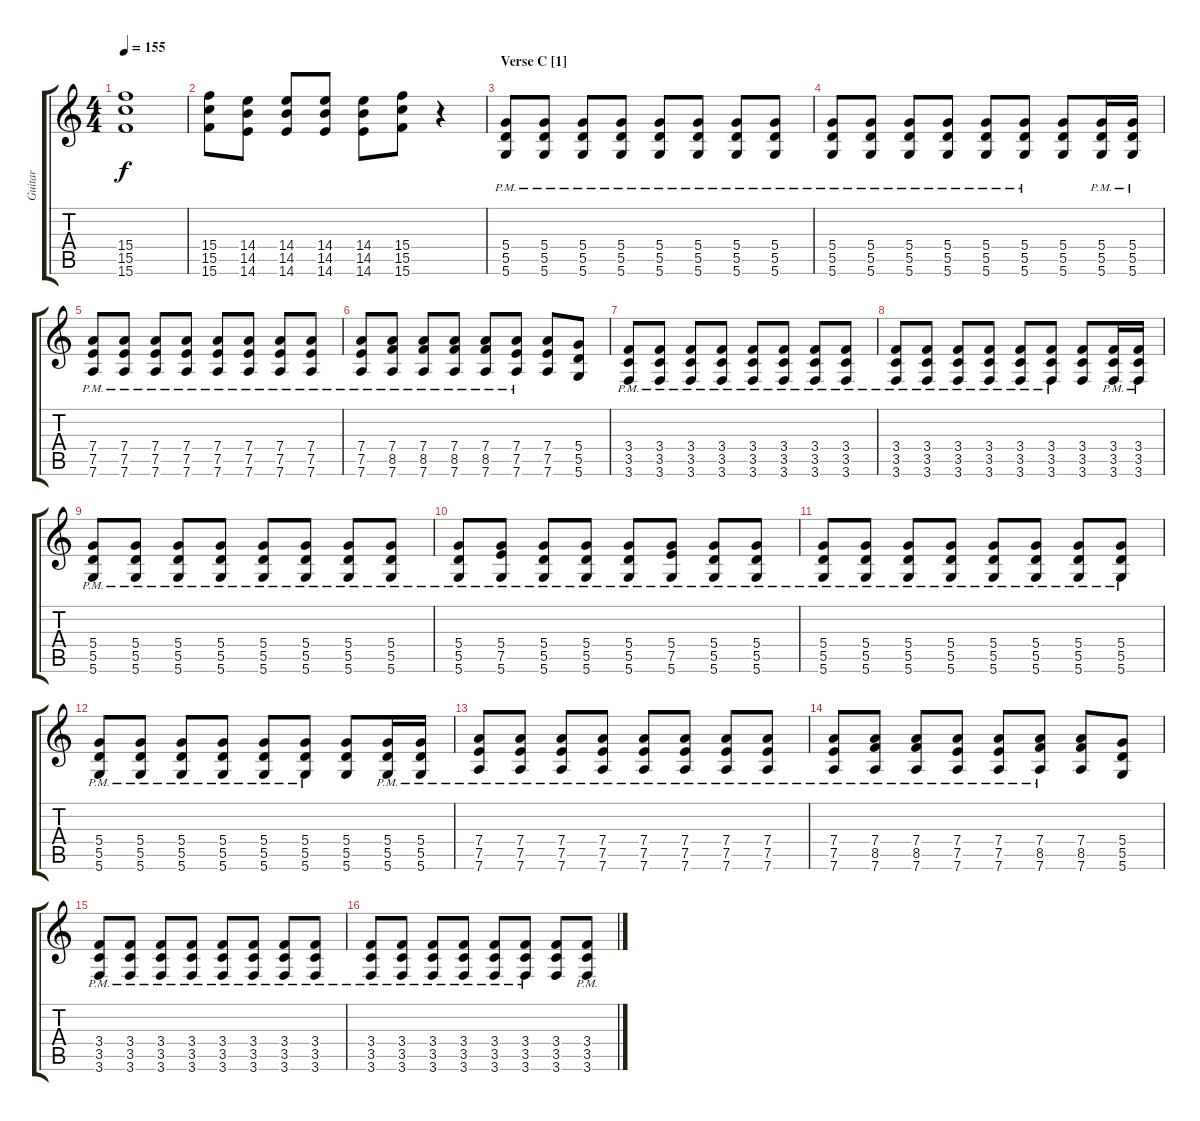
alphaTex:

\track ("Guitar" "Guitar") {instrument overdrivenguitar}
\staff {score tabs}
\tuning (E4 B3 G3 D3 A2 D2) {hide}
\ts (4 4)
\tempo 155
\clef g2
\ks c
(15.4 15.5 15.6).1{dy f} |
(15.4 15.5 15.6).8 (14.4 14.5 14.6).8 (14.4 14.5 14.6).8 (14.4 14.5 14.6).8 (14.4 14.5 14.6).8 (15.4 15.5 15.6).8 r.4 |
\section ("" "Verse C [1]")
(5.4{pm} 5.5{pm} 5.6{pm}).8 (5.4{pm} 5.5{pm} 5.6{pm}).8 (5.4{pm} 5.5{pm} 5.6{pm}).8 (5.4{pm} 5.5{pm} 5.6{pm}).8 (5.4{pm} 5.5{pm} 5.6{pm}).8 (5.4{pm} 5.5{pm} 5.6{pm}).8 (5.4{pm} 5.5{pm} 5.6{pm}).8 (5.4{pm} 5.5{pm} 5.6{pm}).8 |
(5.4{pm} 5.5{pm} 5.6{pm}).8 (5.4{pm} 5.5{pm} 5.6{pm}).8 (5.4{pm} 5.5{pm} 5.6{pm}).8 (5.4{pm} 5.5{pm} 5.6{pm}).8 (5.4{pm} 5.5{pm} 5.6{pm}).8 (5.4{pm} 5.5{pm} 5.6{pm}).8 (5.4 5.5 5.6).8 (5.4{pm} 5.5{pm} 5.6{pm}).16 (5.4{pm} 5.5{pm} 5.6{pm}).16 |
(7.4{pm} 7.5{pm} 7.6{pm}).8 (7.4{pm} 7.5{pm} 7.6{pm}).8 (7.4{pm} 7.5{pm} 7.6{pm}).8 (7.4{pm} 7.5{pm} 7.6{pm}).8 (7.4{pm} 7.5{pm} 7.6{pm}).8 (7.4{pm} 7.5{pm} 7.6{pm}).8 (7.4{pm} 7.5{pm} 7.6{pm}).8 (7.4{pm} 7.5{pm} 7.6{pm}).8 |
(7.4{pm} 7.5{pm} 7.6{pm}).8 (7.4{pm} 8.5{pm} 7.6{pm}).8 (7.4{pm} 8.5{pm} 7.6{pm}).8 (7.4{pm} 8.5{pm} 7.6{pm}).8 (7.4{pm} 8.5{pm} 7.6{pm}).8 (7.4{pm} 7.5{pm} 7.6{pm}).8 (7.4 7.5 7.6).8 (5.4 5.5 5.6).8 |
(3.4{pm} 3.5{pm} 3.6{pm}).8 (3.4{pm} 3.5{pm} 3.6{pm}).8 (3.4{pm} 3.5{pm} 3.6{pm}).8 (3.4{pm} 3.5{pm} 3.6{pm}).8 (3.4{pm} 3.5{pm} 3.6{pm}).8 (3.4{pm} 3.5{pm} 3.6{pm}).8 (3.4{pm} 3.5{pm} 3.6{pm}).8 (3.4{pm} 3.5{pm} 3.6{pm}).8 |
(3.4{pm} 3.5{pm} 3.6{pm}).8 (3.4{pm} 3.5{pm} 3.6{pm}).8 (3.4{pm} 3.5{pm} 3.6{pm}).8 (3.4{pm} 3.5{pm} 3.6{pm}).8 (3.4{pm} 3.5{pm} 3.6{pm}).8 (3.4{pm} 3.5{pm} 3.6{pm}).8 (3.4 3.5 3.6).8 (3.4{pm} 3.5{pm} 3.6{pm}).16 (3.4{pm} 3.5{pm} 3.6{pm}).16 |
(5.4{pm} 5.5{pm} 5.6{pm}).8 (5.4{pm} 5.5{pm} 5.6{pm}).8 (5.4{pm} 5.5{pm} 5.6{pm}).8 (5.4{pm} 5.5{pm} 5.6{pm}).8 (5.4{pm} 5.5{pm} 5.6{pm}).8 (5.4{pm} 5.5{pm} 5.6{pm}).8 (5.4{pm} 5.5{pm} 5.6{pm}).8 (5.4{pm} 5.5{pm} 5.6{pm}).8 |
(5.4{pm} 5.5{pm} 5.6{pm}).8 (5.4{pm} 7.5{pm} 5.6{pm}).8 (5.4{pm} 5.5{pm} 5.6{pm}).8 (5.4{pm} 5.5{pm} 5.6{pm}).8 (5.4{pm} 5.5{pm} 5.6{pm}).8 (5.4{pm} 7.5{pm} 5.6{pm}).8 (5.4{pm} 5.5{pm} 5.6{pm}).8 (5.4{pm} 5.5{pm} 5.6{pm}).8 |
(5.4{pm} 5.5{pm} 5.6{pm}).8 (5.4{pm} 5.5{pm} 5.6{pm}).8 (5.4{pm} 5.5{pm} 5.6{pm}).8 (5.4{pm} 5.5{pm} 5.6{pm}).8 (5.4{pm} 5.5{pm} 5.6{pm}).8 (5.4{pm} 5.5{pm} 5.6{pm}).8 (5.4{pm} 5.5{pm} 5.6{pm}).8 (5.4{pm} 5.5{pm} 5.6{pm}).8 |
(5.4{pm} 5.5{pm} 5.6{pm}).8 (5.4{pm} 5.5{pm} 5.6{pm}).8 (5.4{pm} 5.5{pm} 5.6{pm}).8 (5.4{pm} 5.5{pm} 5.6{pm}).8 (5.4{pm} 5.5{pm} 5.6{pm}).8 (5.4{pm} 5.5{pm} 5.6{pm}).8 (5.4 5.5 5.6).8 (5.4{pm} 5.5{pm} 5.6{pm}).16 (5.4{pm} 5.5{pm} 5.6{pm}).16 |
(7.4{pm} 7.5{pm} 7.6{pm}).8 (7.4{pm} 7.5{pm} 7.6{pm}).8 (7.4{pm} 7.5{pm} 7.6{pm}).8 (7.4{pm} 7.5{pm} 7.6{pm}).8 (7.4{pm} 7.5{pm} 7.6{pm}).8 (7.4{pm} 7.5{pm} 7.6{pm}).8 (7.4{pm} 7.5{pm} 7.6{pm}).8 (7.4{pm} 7.5{pm} 7.6{pm}).8 |
(7.4{pm} 7.5{pm} 7.6{pm}).8 (7.4{pm} 8.5{pm} 7.6{pm}).8 (7.4{pm} 8.5{pm} 7.6{pm}).8 (7.4{pm} 7.5{pm} 7.6{pm}).8 (7.4{pm} 7.5{pm} 7.6{pm}).8 (7.4{pm} 8.5{pm} 7.6{pm}).8 (7.4 8.5 7.6).8 (5.4 5.5 5.6).8 |
(3.4{pm} 3.5{pm} 3.6{pm}).8 (3.4{pm} 3.5{pm} 3.6{pm}).8 (3.4{pm} 3.5{pm} 3.6{pm}).8 (3.4{pm} 3.5{pm} 3.6{pm}).8 (3.4{pm} 3.5{pm} 3.6{pm}).8 (3.4{pm} 3.5{pm} 3.6{pm}).8 (3.4{pm} 3.5{pm} 3.6{pm}).8 (3.4{pm} 3.5{pm} 3.6{pm}).8 |
(3.4{pm} 3.5{pm} 3.6{pm}).8 (3.4{pm} 3.5{pm} 3.6{pm}).8 (3.4{pm} 3.5{pm} 3.6{pm}).8 (3.4{pm} 3.5{pm} 3.6{pm}).8 (3.4{pm} 3.5{pm} 3.6{pm}).8 (3.4{pm} 3.5{pm} 3.6{pm}).8 (3.4 3.5 3.6).8 (3.4{pm} 3.5{pm} 3.6{pm}).8
